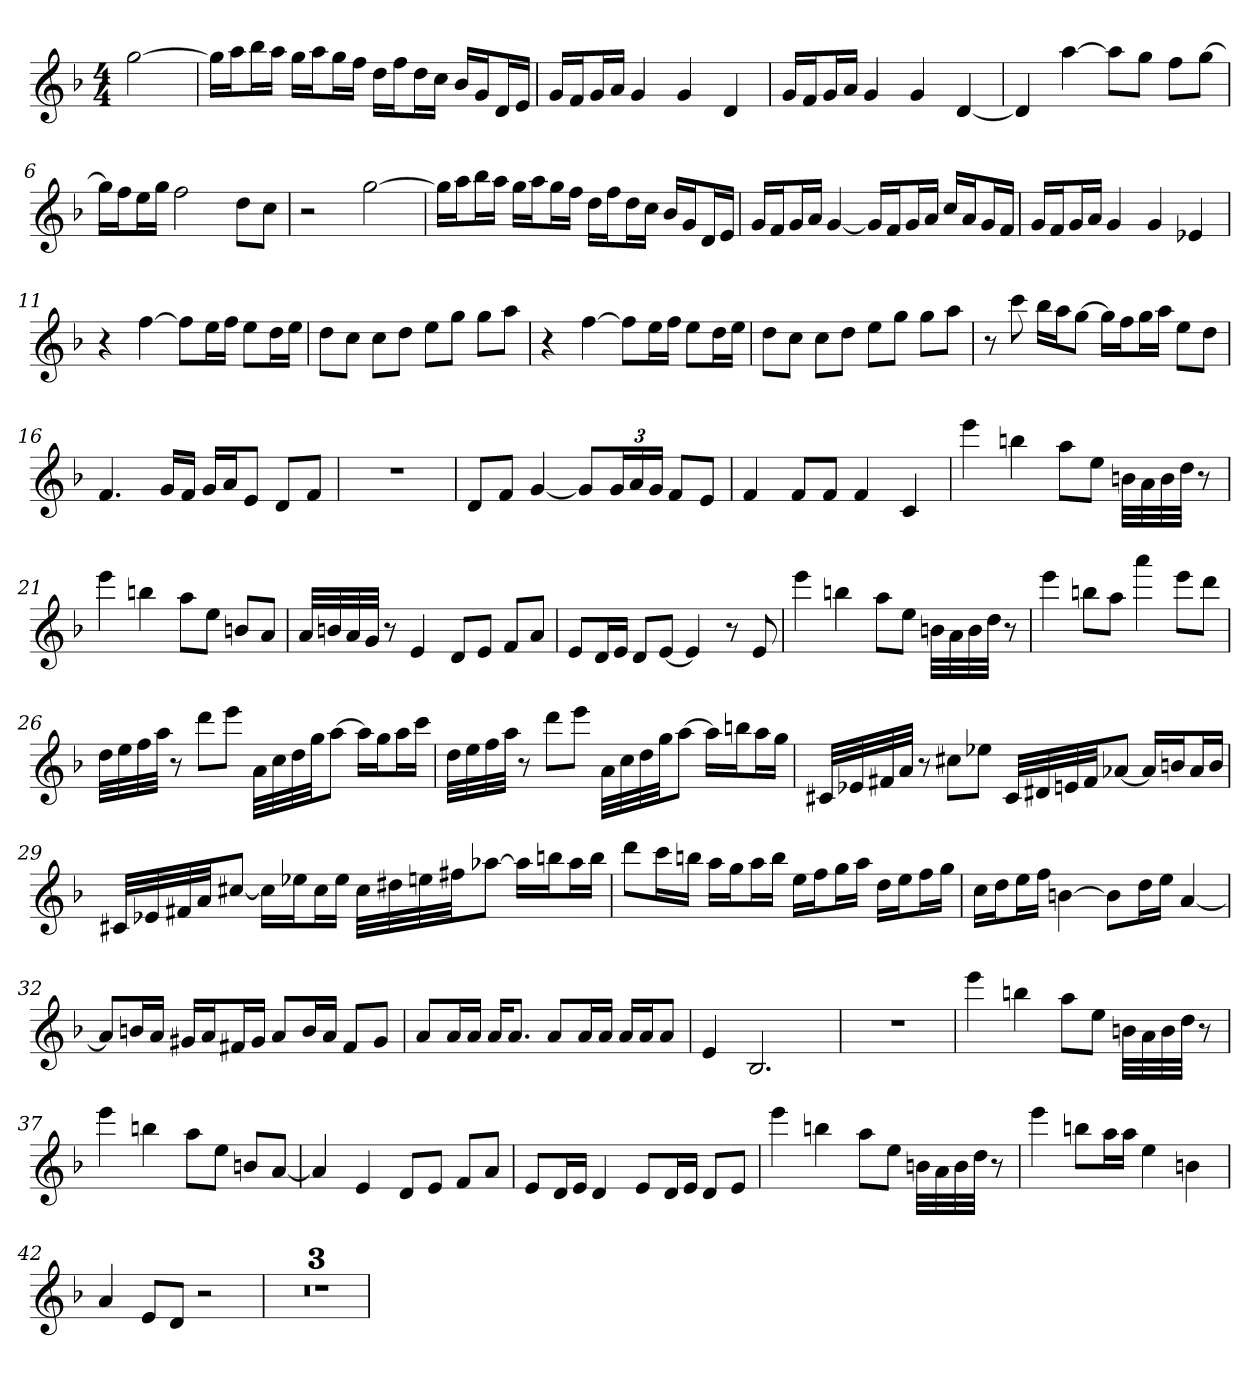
**kern
*part1
*staff1
*clefG2
*k[b-]
*F:
*M4/4
=
[2gg
=2
16gg\LL]
16aa\J
16bb-\L
16aa\JJ
16gg\LL
16aa\J
16gg\L
16ff\JJ
16dd\LL
16ff\J
16dd\L
16cc\JJ
16b-/LL
16g/J
16d/L
16e/JJ
=3
16g/LL
16f/J
16g/L
16a/JJ
4g
4g
4d
=4
16g/LL
16f/J
16g/L
16a/JJ
4g
4g
[4d
=5
4d]
[4aa
8aa\L]
8gg\J
8ff\L
[8gg\J
=6
16gg\LL]
16ff\J
16ee\L
16gg\JJ
2ff
8dd\L
8cc\J
=7
2r
[2gg
=8
16gg\LL]
16aa\J
16bb-\L
16aa\JJ
16gg\LL
16aa\J
16gg\L
16ff\JJ
16dd\LL
16ff\J
16dd\L
16cc\JJ
16b-/LL
16g/J
16d/L
16e/JJ
=9
16g/LL
16f/J
16g/L
16a/JJ
[4g
16g/LL]
16f/J
16g/L
16a/JJ
16cc/LL
16a/J
16g/L
16f/JJ
=10
16g/LL
16f/J
16g/L
16a/JJ
4g
4g
4e-X
=11
4r
[4ff
8ff\L]
16ee\L
16ff\JJ
8ee\L
16dd\L
16ee\JJ
=12
8dd\L
8cc\J
8cc\L
8dd\J
8ee\L
8gg\J
8gg\L
8aa\J
=13
4r
[4ff
8ff\L]
16ee\L
16ff\JJ
8ee\L
16dd\L
16ee\JJ
=14
8dd\L
8cc\J
8cc\L
8dd\J
8ee\L
8gg\J
8gg\L
8aa\J
=15
8r
8ccc
16bb-\LL
16aa\J
[8gg\J
16gg\LL]
16ff\J
16gg\L
16aa\JJ
8ee\L
8dd\J
=16
4.f
16g/LL
16f/JJ
16g/LL
16a/J
8e/J
8d/L
8f/J
=17
1r
=18
8d/L
8f/J
[4g
8g/L]
24g/L
24a/
24g/JJ
8f/L
8e/J
=19
4f
8f/L
8f/J
4f
4c
=20
4eee
4bbn
8aa\L
8ee\J
32bn\LLL
32a\
32b\
32dd\JJJ
8r
=21
4eee
4bbn
8aa\L
8ee\J
8bn/L
8a/J
=22
32a/LLL
32bn/
32a/
32g/JJJ
8r
4e
8d/L
8e/J
8f/L
8a/J
=23
8e/L
16d/L
16e/JJ
8d/L
[8e/J
4e]
8r
8e
=24
4eee
4bbn
8aa\L
8ee\J
32bn\LLL
32a\
32b\
32dd\JJJ
8r
=25
4eee
8bbn\L
8aa\J
4aaa
8eee\L
8ddd\J
=26
32dd\LLL
32ee\
32ff\
32aa\JJJ
8r
8ddd\L
8eee\J
32a\LLL
32cc\
32dd\
32gg\JJ
[8aa\J
16aa\LL]
16gg\J
16aa\L
16ccc\JJ
=27
32dd\LLL
32ee\
32ff\
32aa\JJJ
8r
8ddd\L
8eee\J
32a\LLL
32cc\
32dd\
32gg\JJ
[8aa\J
16aa\LL]
16bbn\J
16aa\L
16gg\JJ
=28
32c#X/LLL
32e-X/
32f#X/
32a/JJJ
8r
8cc#X\L
8ee-X\J
32c#/LLL
32d#X/
32en/
32f#/JJ
[8a-X/J
16a-/LL]
16bn/J
16a-/L
16b/JJ
=29
32c#X/LLL
32e-X/
32f#X/
32a/JJ
[8cc#X/J
16cc#\LL]
16ee-X\J
16cc#\L
16ee-\JJ
32cc#\LLL
32dd#X\
32een\
32ff#X\JJ
[8aa-X\J
16aa-\LL]
16bbn\J
16aa-\L
16bb\JJ
=30
8ddd\L
16ccc\L
16bbn\JJ
16aa\LL
16gg\J
16aa\L
16bb\JJ
16ee\LL
16ff\J
16gg\L
16aa\JJ
16dd\LL
16ee\J
16ff\L
16gg\JJ
=31
16cc\LL
16dd\J
16ee\L
16ff\JJ
[4bn
8b\L]
16dd\L
16ee\JJ
[4a
=32
8a/L]
16bn/L
16a/JJ
16g#X/LL
16a/J
16f#X/L
16g#/JJ
8a/L
16b/L
16a/JJ
8f#/L
8g#/J
=33
8a/L
16a/L
16a/JJ
16a/KL
8.a/J
8a/L
16a/L
16a/JJ
16a/LL
16a/J
8a/J
=34
4e
2.B-
=35
1r
=36
4eee
4bbn
8aa\L
8ee\J
32bn\LLL
32a\
32b\
32dd\JJJ
8r
=37
4eee
4bbn
8aa\L
8ee\J
8bn/L
[8a/J
=38
4a]
4e
8d/L
8e/J
8f/L
8a/J
=39
8e/L
16d/L
16e/JJ
4d
8e/L
16d/L
16e/JJ
8d/L
8e/J
=40
4eee
4bbn
8aa\L
8ee\J
32bn\LLL
32a\
32b\
32dd\JJJ
8r
=41
4eee
8bbn\L
16aa\L
16aa\JJ
4ee
4bn
=42
4a
8e/L
8d/J
2r
=43
1r
=44
1r
=45
1r
=
*-
